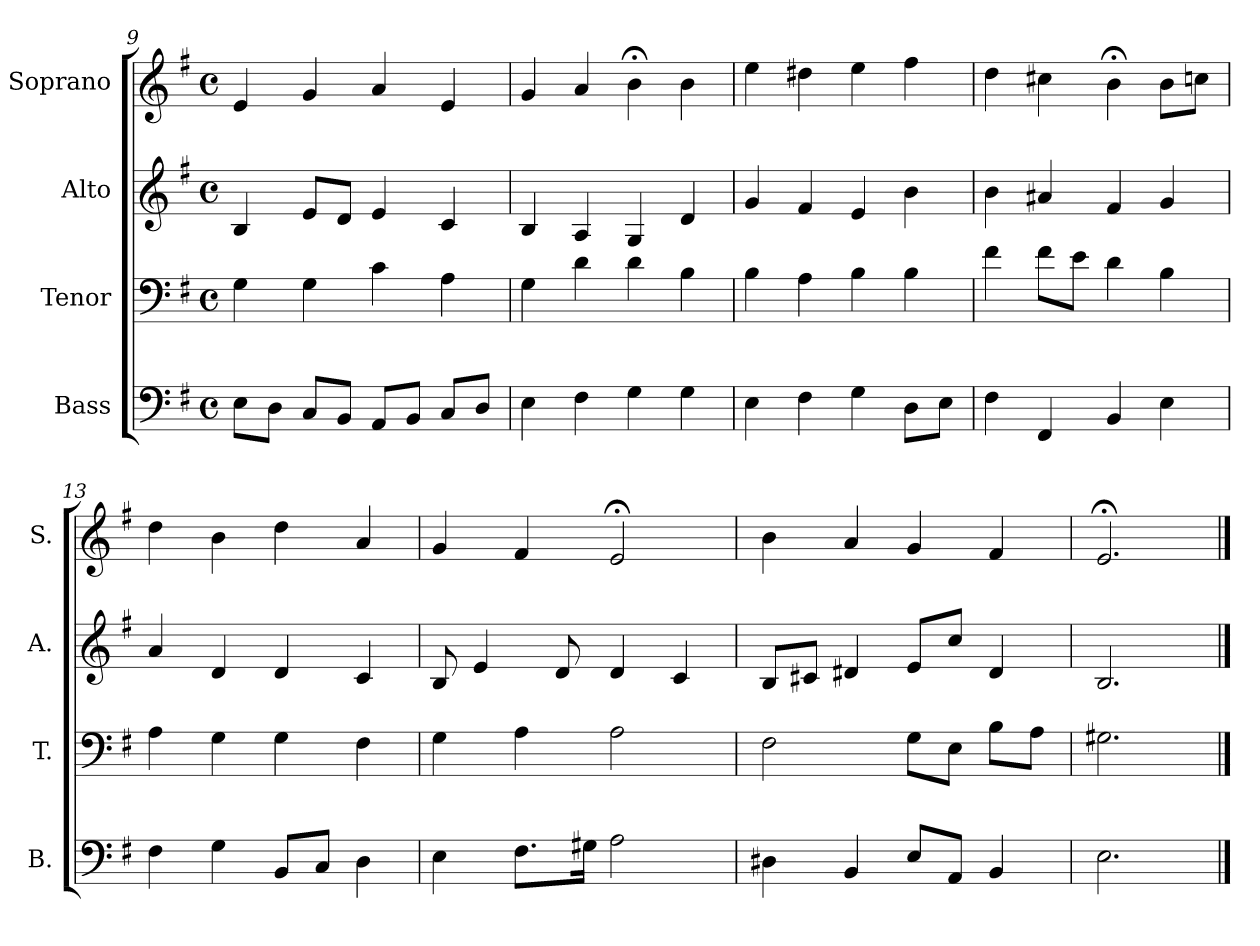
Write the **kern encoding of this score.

**kern	**kern	**kern	**kern
*part4	*part3	*part2	*part1
*staff4	*staff3	*staff2	*staff1
*I"Bass	*I"Tenor	*I"Alto	*I"Soprano
*I'B.	*I'T.	*I'A.	*I'S.
*clefF4	*clefF4	*clefG2	*clefG2
*k[f#]	*k[f#]	*k[f#]	*k[f#]
*e:	*e:	*e:	*e:
*M4/4	*M4/4	*M4/4	*M4/4
*met(c)	*met(c)	*met(c)	*met(c)
=9	=9	=9	=9
8E\L	4G\	4B/	4e/
8D\J	.	.	.
8C/L	4G\	8e/L	4g/
8BB/J	.	8d/J	.
8AA/L	4c\	4e/	4a/
8BB/J	.	.	.
8C/L	4A\	4c/	4e/
8D/J	.	.	.
=10	=10	=10	=10
4E\	4G\	4B/	4g/
4F#\	4d\	4A/	4a/
4G\	4d\	4G/	4b;<\
4G\	4B\	4d/	4b\
=11	=11	=11	=11
4E\	4B\	4g/	4ee\
4F#\	4A\	4f#/	4dd#X\
4G\	4B\	4e/	4ee\
8D\L	4B\	4b\	4ff#\
8E\J	.	.	.
!!LO:PB:g=z
=12	=12	=12	=12
4F#\	4f#\	4b\	4dd\
4FF#/	8f#\L	4a#X/	4cc#X\
.	8e\J	.	.
4BB/	4d\	4f#/	4b;<\
4E\	4B\	4g/	8b\L
.	.	.	8ccn\J
=13	=13	=13	=13
4F#\	4A\	4a/	4dd\
4G\	4G\	4d/	4b\
8BB/L	4G\	4d/	4dd\
8C/J	.	.	.
4D\	4F#\	4c/	4a/
=14	=14	=14	=14
4E\	4G\	8B/	4g/
.	.	4e/	.
8.F#\L	4A\	.	4f#/
.	.	8d/	.
16G#X\Jk	.	.	.
2A\	2A\	4d/	2e;</
.	.	4c/	.
=15	=15	=15	=15
4D#X\	2F#\	8B/L	4b\
.	.	8c#X/J	.
4BB/	.	4d#X/	4a/
8E/L	8G\L	8e/L	4g/
8AA/J	8E\J	8cc/J	.
4BB/	8B\L	4d#/	4f#/
.	8A\J	.	.
=16	=16	=16	=16
2.E\	2.G#X\	2.B/	2.e;</
==	==	==	==
*-	*-	*-	*-
